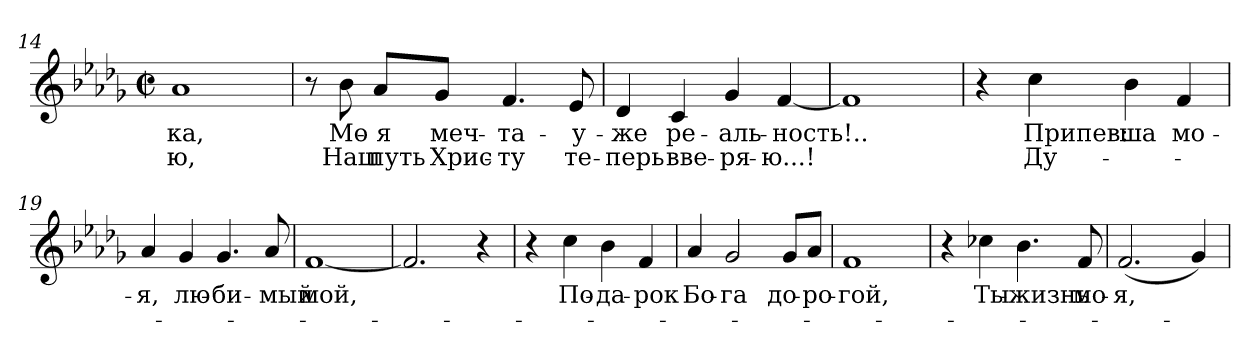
**kern	**text	**text
*part1	*part1	*part1
*staff1	*staff1	*staff1
*clefG2	*	*
*k[b-e-a-d-g-]	*	*
*b-:	*	*
*M2/2	*	*
*met(c|)	*	*
=14	=14	=14
!	!LO:LY:b:color=#000000	!LO:LY:b:color=#000000
1a-i	-ка,	-ю,
=15	=15	=15
8r	.	.
!	!LO:LY:b:color=#000000	!LO:LY:b:color=#000000
8b-i\	Мо-	Наш
!	!LO:LY:b:color=#000000	!LO:LY:b:color=#000000
8a-i/L	-я	путь
!	!LO:LY:b:color=#000000	!LO:LY:b:color=#000000
8g-i/J	меч-	Хрис-
!	!LO:LY:b:color=#000000	!LO:LY:b:color=#000000
4.fi/	-та-	-ту
!	!LO:LY:b:color=#000000	!LO:LY:b:color=#000000
8e-i/	-у-	те-
=16	=16	=16
!	!LO:LY:b:color=#000000	!LO:LY:b:color=#000000
4d-i/	-же	-перь
!	!LO:LY:b:color=#000000	!LO:LY:b:color=#000000
4ci/	ре-	вве-
!	!LO:LY:b:color=#000000	!LO:LY:b:color=#000000
4g-i/	-аль-	-ря-
!	!LO:LY:b:color=#000000	!LO:LY:b:color=#000000
[<4fi/	-ность!..	-ю...!
=17	=17	=17
1fi]	.	.
!!LO:LB:g=z
=18	=18	=18
4r	.	.
!	!LO:LY:a:color=#000000	!LO:LY:b:color=#000000
4cci\	Припев:	Ду-
!	!LO:LY:b:color=#000000	!
4b-i\	-ша	.
!	!LO:LY:b:color=#000000	!
4fi/	мо-	.
=19	=19	=19
!	!LO:LY:b:color=#000000	!
4a-i/	-я,	.
!	!LO:LY:b:color=#000000	!
4g-i/	лю-	.
!	!LO:LY:b:color=#000000	!
4.g-i/	-би-	.
!	!LO:LY:b:color=#000000	!
8a-i/	-мый	.
=20	=20	=20
!	!LO:LY:b:color=#000000	!
[<1fi	мой,	.
=21	=21	=21
2.fi/]	.	.
4r	.	.
=22	=22	=22
4r	.	.
!	!LO:LY:b:color=#000000	!
4cci\	По-	.
!	!LO:LY:b:color=#000000	!
4b-i\	-да-	.
!	!LO:LY:b:color=#000000	!
4fi/	-рок	.
=23	=23	=23
!	!LO:LY:b:color=#000000	!
4a-i/	Бо-	.
!	!LO:LY:b:color=#000000	!
2g-i/	-га	.
!	!LO:LY:b:color=#000000	!
8g-i/L	до-	.
!	!LO:LY:b:color=#000000	!
8a-i/J	-ро-	.
=24	=24	=24
!	!LO:LY:b:color=#000000	!
1fi	-гой,	.
!!LO:PB:g=z
=25	=25	=25
4r	.	.
!	!LO:LY:b:color=#000000	!
4cc-Xi\	Ты-	.
!	!LO:LY:b:color=#000000	!
4.b-i\	-жизнь	.
!	!LO:LY:b:color=#000000	!
8fi/	мо-	.
=26	=26	=26
!	!LO:LY:b:color=#000000	!
(2.fi/	-я,	.
4g-i/)	.	.
=	=	=
*-	*-	*-
